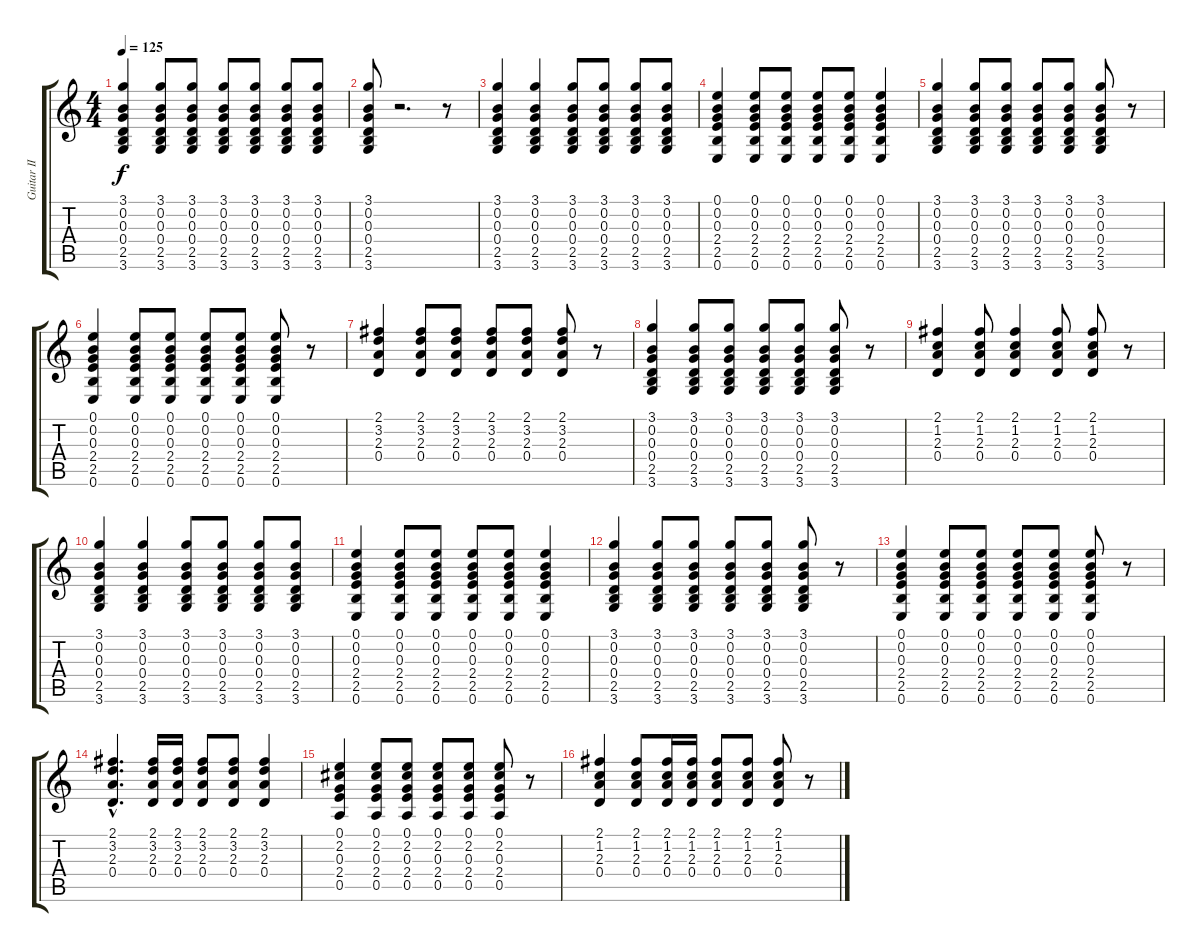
\track ("Guitar II" "Guitar II") {instrument acousticguitarsteel}
\staff {score tabs}
\tuning (E4 B3 G3 D3 A2 E2) {hide}
\ts (4 4)
\tempo 125
\clef g2
\ks c
(3.1 0.2 0.3 0.4 2.5 3.6).4{dy f} (3.1 0.2 0.3 0.4 2.5 3.6).8 (3.1 0.2 0.3 0.4 2.5 3.6).8 (3.1 0.2 0.3 0.4 2.5 3.6).8 (3.1 0.2 0.3 0.4 2.5 3.6).8 (3.1 0.2 0.3 0.4 2.5 3.6).8 (3.1 0.2 0.3 0.4 2.5 3.6).8 |
(3.1 0.2 0.3 0.4 2.5 3.6).8 r.2{d} r.8 |
(3.1 0.2 0.3 0.4 2.5 3.6).4 (3.1 0.2 0.3 0.4 2.5 3.6).4 (3.1 0.2 0.3 0.4 2.5 3.6).8 (3.1 0.2 0.3 0.4 2.5 3.6).8 (3.1 0.2 0.3 0.4 2.5 3.6).8 (3.1 0.2 0.3 0.4 2.5 3.6).8 |
(0.1 0.2 0.3 2.4 2.5 0.6).4 (0.1 0.2 0.3 2.4 2.5 0.6).8 (0.1 0.2 0.3 2.4 2.5 0.6).8 (0.1 0.2 0.3 2.4 2.5 0.6).8 (0.1 0.2 0.3 2.4 2.5 0.6).8 (0.1 0.2 0.3 2.4 2.5 0.6).4 |
(3.1 0.2 0.3 0.4 2.5 3.6).4 (3.1 0.2 0.3 0.4 2.5 3.6).8 (3.1 0.2 0.3 0.4 2.5 3.6).8 (3.1 0.2 0.3 0.4 2.5 3.6).8 (3.1 0.2 0.3 0.4 2.5 3.6).8 (3.1 0.2 0.3 0.4 2.5 3.6).8 r.8 |
(0.1 0.2 0.3 2.4 2.5 0.6).4 (0.1 0.2 0.3 2.4 2.5 0.6).8 (0.1 0.2 0.3 2.4 2.5 0.6).8 (0.1 0.2 0.3 2.4 2.5 0.6).8 (0.1 0.2 0.3 2.4 2.5 0.6).8 (0.1 0.2 0.3 2.4 2.5 0.6).8 r.8 |
(2.1 3.2 2.3 0.4).4 (2.1 3.2 2.3 0.4).8 (2.1 3.2 2.3 0.4).8 (2.1 3.2 2.3 0.4).8 (2.1 3.2 2.3 0.4).8 (2.1 3.2 2.3 0.4).8 r.8 |
(3.1 0.2 0.3 0.4 2.5 3.6).4 (3.1 0.2 0.3 0.4 2.5 3.6).8 (3.1 0.2 0.3 0.4 2.5 3.6).8 (3.1 0.2 0.3 0.4 2.5 3.6).8 (3.1 0.2 0.3 0.4 2.5 3.6).8 (3.1 0.2 0.3 0.4 2.5 3.6).8 r.8 |
(2.1 1.2 2.3 0.4).4 (2.1 1.2 2.3 0.4).8 (2.1 1.2 2.3 0.4).4 (2.1 1.2 2.3 0.4).8 (2.1 1.2 2.3 0.4).8 r.8 |
(3.1 0.2 0.3 0.4 2.5 3.6).4 (3.1 0.2 0.3 0.4 2.5 3.6).4 (3.1 0.2 0.3 0.4 2.5 3.6).8 (3.1 0.2 0.3 0.4 2.5 3.6).8 (3.1 0.2 0.3 0.4 2.5 3.6).8 (3.1 0.2 0.3 0.4 2.5 3.6).8 |
(0.1 0.2 0.3 2.4 2.5 0.6).4 (0.1 0.2 0.3 2.4 2.5 0.6).8 (0.1 0.2 0.3 2.4 2.5 0.6).8 (0.1 0.2 0.3 2.4 2.5 0.6).8 (0.1 0.2 0.3 2.4 2.5 0.6).8 (0.1 0.2 0.3 2.4 2.5 0.6).4 |
(3.1 0.2 0.3 0.4 2.5 3.6).4 (3.1 0.2 0.3 0.4 2.5 3.6).8 (3.1 0.2 0.3 0.4 2.5 3.6).8 (3.1 0.2 0.3 0.4 2.5 3.6).8 (3.1 0.2 0.3 0.4 2.5 3.6).8 (3.1 0.2 0.3 0.4 2.5 3.6).8 r.8 |
(0.1 0.2 0.3 2.4 2.5 0.6).4 (0.1 0.2 0.3 2.4 2.5 0.6).8 (0.1 0.2 0.3 2.4 2.5 0.6).8 (0.1 0.2 0.3 2.4 2.5 0.6).8 (0.1 0.2 0.3 2.4 2.5 0.6).8 (0.1 0.2 0.3 2.4 2.5 0.6).8 r.8 |
(2.1{hac} 3.2{hac} 2.3{hac} 0.4{hac}).4{d} (2.1 3.2 2.3 0.4).16 (2.1 3.2 2.3 0.4).16 (2.1 3.2 2.3 0.4).8 (2.1 3.2 2.3 0.4).8 (2.1 3.2 2.3 0.4).4 |
(0.1 2.2 0.3 2.4 0.5).4 (0.1 2.2 0.3 2.4 0.5).8 (0.1 2.2 0.3 2.4 0.5).8 (0.1 2.2 0.3 2.4 0.5).8 (0.1 2.2 0.3 2.4 0.5).8 (0.1 2.2 0.3 2.4 0.5).8 r.8 |
(2.1 1.2 2.3 0.4).4 (2.1 1.2 2.3 0.4).8 (2.1 1.2 2.3 0.4).16 (2.1 1.2 2.3 0.4).16 (2.1 1.2 2.3 0.4).8 (2.1 1.2 2.3 0.4).8 (2.1 1.2 2.3 0.4).8 r.8
